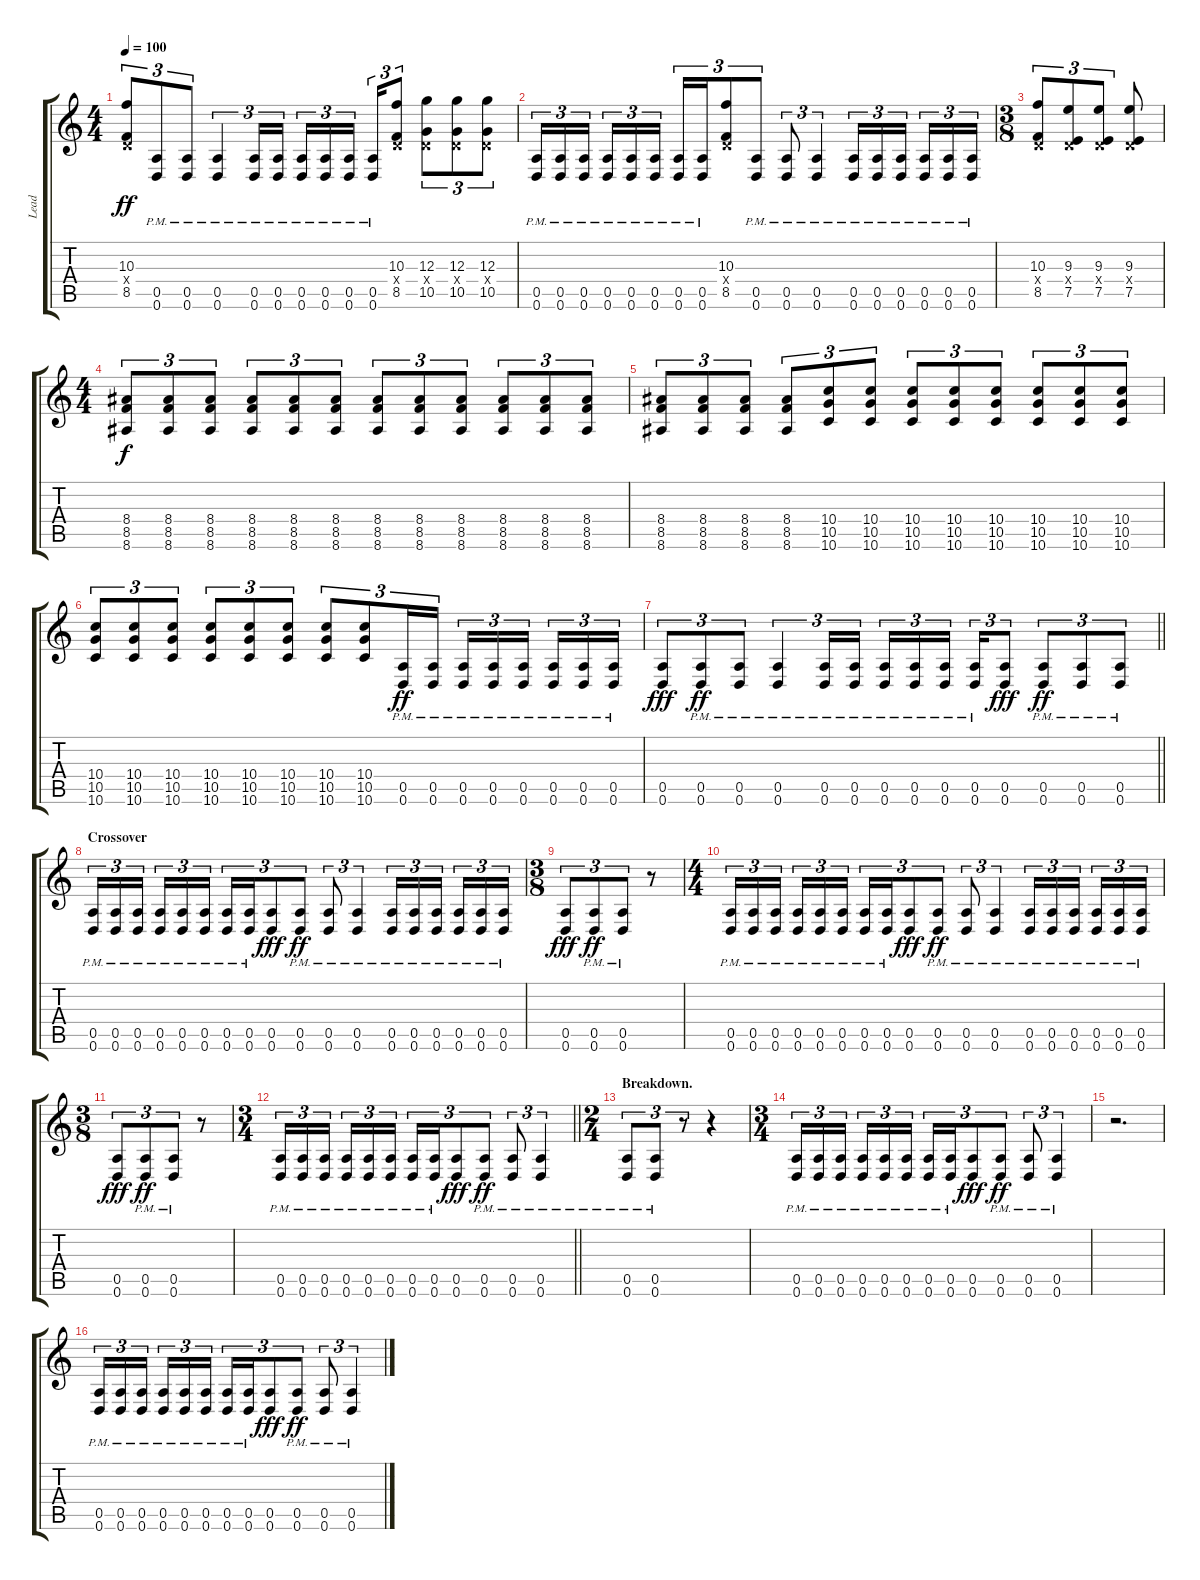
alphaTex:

\track ("Lead" "Lead") {instrument distortionguitar}
\staff {score tabs}
\tuning (E4 B3 G3 D3 A2 D2) {hide}
\ts (4 4)
\tempo 100
\clef g2
\ks c
(10.3 0.4{x} 8.5).8{tu (3 2) dy ff} (0.5{pm} 0.6{pm}).8{tu (3 2)} (0.5{pm} 0.6{pm}).8{tu (3 2)} (0.5{pm} 0.6{pm}).4{tu (3 2)} (0.5{pm} 0.6{pm}).16{tu (3 2)} (0.5{pm} 0.6{pm}).16{tu (3 2)} (0.5{pm} 0.6{pm}).16{tu (3 2)} (0.5{pm} 0.6{pm}).16{tu (3 2)} (0.5{pm} 0.6{pm}).16{tu (3 2) beam splitsecondary} (0.5{pm} 0.6{pm}).16{tu (3 2)} (10.3 0.4{x} 8.5).8{tu (3 2)} (12.3 0.4{x} 10.5).8{tu (3 2)} (12.3 0.4{x} 10.5).8{tu (3 2)} (12.3 0.4{x} 10.5).8{tu (3 2)} |
(0.5{pm} 0.6{pm}).16{tu (3 2)} (0.5{pm} 0.6{pm}).16{tu (3 2)} (0.5{pm} 0.6{pm}).16{tu (3 2) beam splitsecondary} (0.5{pm} 0.6{pm}).16{tu (3 2)} (0.5{pm} 0.6{pm}).16{tu (3 2)} (0.5{pm} 0.6{pm}).16{tu (3 2)} (0.5{pm} 0.6{pm}).16{tu (3 2)} (0.5{pm} 0.6{pm}).16{tu (3 2)} (10.3 0.4{x} 8.5).8{tu (3 2)} (0.5{pm} 0.6{pm}).8{tu (3 2)} (0.5{pm} 0.6{pm}).8{tu (3 2)} (0.5{pm} 0.6{pm}).4{tu (3 2)} (0.5{pm} 0.6{pm}).16{tu (3 2)} (0.5{pm} 0.6{pm}).16{tu (3 2)} (0.5{pm} 0.6{pm}).16{tu (3 2) beam splitsecondary} (0.5{pm} 0.6{pm}).16{tu (3 2)} (0.5{pm} 0.6{pm}).16{tu (3 2)} (0.5{pm} 0.6{pm}).16{tu (3 2)} |
\ts (3 8)
(10.3 0.4{x} 8.5).8{tu (3 2)} (9.3 0.4{x} 7.5).8{tu (3 2)} (9.3 0.4{x} 7.5).8{tu (3 2)} (9.3 0.4{x} 7.5).8 |
\ts (4 4)
(8.4 8.5 8.6).8{tu (3 2) dy f} (8.4 8.5 8.6).8{tu (3 2)} (8.4 8.5 8.6).8{tu (3 2)} (8.4 8.5 8.6).8{tu (3 2)} (8.4 8.5 8.6).8{tu (3 2)} (8.4 8.5 8.6).8{tu (3 2)} (8.4 8.5 8.6).8{tu (3 2)} (8.4 8.5 8.6).8{tu (3 2)} (8.4 8.5 8.6).8{tu (3 2)} (8.4 8.5 8.6).8{tu (3 2)} (8.4 8.5 8.6).8{tu (3 2)} (8.4 8.5 8.6).8{tu (3 2)} |
(8.4 8.5 8.6).8{tu (3 2)} (8.4 8.5 8.6).8{tu (3 2)} (8.4 8.5 8.6).8{tu (3 2)} (8.4 8.5 8.6).8{tu (3 2)} (10.4 10.5 10.6).8{tu (3 2)} (10.4 10.5 10.6).8{tu (3 2)} (10.4 10.5 10.6).8{tu (3 2)} (10.4 10.5 10.6).8{tu (3 2)} (10.4 10.5 10.6).8{tu (3 2)} (10.4 10.5 10.6).8{tu (3 2)} (10.4 10.5 10.6).8{tu (3 2)} (10.4 10.5 10.6).8{tu (3 2)} |
(10.4 10.5 10.6).8{tu (3 2)} (10.4 10.5 10.6).8{tu (3 2)} (10.4 10.5 10.6).8{tu (3 2)} (10.4 10.5 10.6).8{tu (3 2)} (10.4 10.5 10.6).8{tu (3 2)} (10.4 10.5 10.6).8{tu (3 2)} (10.4 10.5 10.6).8{tu (3 2)} (10.4 10.5 10.6).8{tu (3 2)} (0.5{pm} 0.6{pm}).16{tu (3 2) dy ff} (0.5{pm} 0.6{pm}).16{tu (3 2)} (0.5{pm} 0.6{pm}).16{tu (3 2)} (0.5{pm} 0.6{pm}).16{tu (3 2)} (0.5{pm} 0.6{pm}).16{tu (3 2) beam splitsecondary} (0.5{pm} 0.6{pm}).16{tu (3 2)} (0.5{pm} 0.6{pm}).16{tu (3 2)} (0.5{pm} 0.6{pm}).16{tu (3 2)} |
\barLineRight lightlight
(0.5 0.6).8{tu (3 2) dy fff} (0.5{pm} 0.6{pm}).8{tu (3 2) dy ff} (0.5{pm} 0.6{pm}).8{tu (3 2)} (0.5{pm} 0.6{pm}).4{tu (3 2)} (0.5{pm} 0.6{pm}).16{tu (3 2)} (0.5{pm} 0.6{pm}).16{tu (3 2)} (0.5{pm} 0.6{pm}).16{tu (3 2)} (0.5{pm} 0.6{pm}).16{tu (3 2)} (0.5{pm} 0.6{pm}).16{tu (3 2) beam splitsecondary} (0.5{pm} 0.6{pm}).16{tu (3 2)} (0.5 0.6).8{tu (3 2) dy fff} (0.5{pm} 0.6{pm}).8{tu (3 2) dy ff} (0.5{pm} 0.6{pm}).8{tu (3 2)} (0.5{pm} 0.6{pm}).8{tu (3 2)} |
\section ("" "Crossover")
(0.5{pm} 0.6{pm}).16{tu (3 2)} (0.5{pm} 0.6{pm}).16{tu (3 2)} (0.5{pm} 0.6{pm}).16{tu (3 2) beam splitsecondary} (0.5{pm} 0.6{pm}).16{tu (3 2)} (0.5{pm} 0.6{pm}).16{tu (3 2)} (0.5{pm} 0.6{pm}).16{tu (3 2)} (0.5{pm} 0.6{pm}).16{tu (3 2)} (0.5{pm} 0.6{pm}).16{tu (3 2)} (0.5 0.6).8{tu (3 2) dy fff} (0.5{pm} 0.6{pm}).8{tu (3 2) dy ff} (0.5{pm} 0.6{pm}).8{tu (3 2)} (0.5{pm} 0.6{pm}).4{tu (3 2)} (0.5{pm} 0.6{pm}).16{tu (3 2)} (0.5{pm} 0.6{pm}).16{tu (3 2)} (0.5{pm} 0.6{pm}).16{tu (3 2) beam splitsecondary} (0.5{pm} 0.6{pm}).16{tu (3 2)} (0.5{pm} 0.6{pm}).16{tu (3 2)} (0.5{pm} 0.6{pm}).16{tu (3 2)} |
\ts (3 8)
(0.5 0.6).8{tu (3 2) dy fff} (0.5{pm} 0.6{pm}).8{tu (3 2) dy ff} (0.5{pm} 0.6{pm}).8{tu (3 2)} r.8 |
\ts (4 4)
(0.5{pm} 0.6{pm}).16{tu (3 2)} (0.5{pm} 0.6{pm}).16{tu (3 2)} (0.5{pm} 0.6{pm}).16{tu (3 2) beam splitsecondary} (0.5{pm} 0.6{pm}).16{tu (3 2)} (0.5{pm} 0.6{pm}).16{tu (3 2)} (0.5{pm} 0.6{pm}).16{tu (3 2)} (0.5{pm} 0.6{pm}).16{tu (3 2)} (0.5{pm} 0.6{pm}).16{tu (3 2)} (0.5 0.6).8{tu (3 2) dy fff} (0.5{pm} 0.6{pm}).8{tu (3 2) dy ff} (0.5{pm} 0.6{pm}).8{tu (3 2)} (0.5{pm} 0.6{pm}).4{tu (3 2)} (0.5{pm} 0.6{pm}).16{tu (3 2)} (0.5{pm} 0.6{pm}).16{tu (3 2)} (0.5{pm} 0.6{pm}).16{tu (3 2) beam splitsecondary} (0.5{pm} 0.6{pm}).16{tu (3 2)} (0.5{pm} 0.6{pm}).16{tu (3 2)} (0.5{pm} 0.6{pm}).16{tu (3 2)} |
\ts (3 8)
(0.5 0.6).8{tu (3 2) dy fff} (0.5{pm} 0.6{pm}).8{tu (3 2) dy ff} (0.5{pm} 0.6{pm}).8{tu (3 2)} r.8 |
\ts (3 4)
\barLineRight lightlight
(0.5{pm} 0.6{pm}).16{tu (3 2)} (0.5{pm} 0.6{pm}).16{tu (3 2)} (0.5{pm} 0.6{pm}).16{tu (3 2) beam splitsecondary} (0.5{pm} 0.6{pm}).16{tu (3 2)} (0.5{pm} 0.6{pm}).16{tu (3 2)} (0.5{pm} 0.6{pm}).16{tu (3 2)} (0.5{pm} 0.6{pm}).16{tu (3 2)} (0.5{pm} 0.6{pm}).16{tu (3 2)} (0.5 0.6).8{tu (3 2) dy fff} (0.5{pm} 0.6{pm}).8{tu (3 2) dy ff} (0.5{pm} 0.6{pm}).8{tu (3 2)} (0.5{pm} 0.6{pm}).4{tu (3 2)} |
\ts (2 4)
\section ("" "Breakdown.")
(0.5{pm} 0.6{pm}).8{tu (3 2)} (0.5{pm} 0.6{pm}).8{tu (3 2)} r.8{tu (3 2)} r.4 |
\ts (3 4)
(0.5{pm} 0.6{pm}).16{tu (3 2)} (0.5{pm} 0.6{pm}).16{tu (3 2)} (0.5{pm} 0.6{pm}).16{tu (3 2) beam splitsecondary} (0.5{pm} 0.6{pm}).16{tu (3 2)} (0.5{pm} 0.6{pm}).16{tu (3 2)} (0.5{pm} 0.6{pm}).16{tu (3 2)} (0.5{pm} 0.6{pm}).16{tu (3 2)} (0.5{pm} 0.6{pm}).16{tu (3 2)} (0.5 0.6).8{tu (3 2) dy fff} (0.5{pm} 0.6{pm}).8{tu (3 2) dy ff} (0.5{pm} 0.6{pm}).8{tu (3 2)} (0.5{pm} 0.6{pm}).4{tu (3 2)} |
r.2{d} |
(0.5{pm} 0.6{pm}).16{tu (3 2)} (0.5{pm} 0.6{pm}).16{tu (3 2)} (0.5{pm} 0.6{pm}).16{tu (3 2) beam splitsecondary} (0.5{pm} 0.6{pm}).16{tu (3 2)} (0.5{pm} 0.6{pm}).16{tu (3 2)} (0.5{pm} 0.6{pm}).16{tu (3 2)} (0.5{pm} 0.6{pm}).16{tu (3 2)} (0.5{pm} 0.6{pm}).16{tu (3 2)} (0.5 0.6).8{tu (3 2) dy fff} (0.5{pm} 0.6{pm}).8{tu (3 2) dy ff} (0.5{pm} 0.6{pm}).8{tu (3 2)} (0.5{pm} 0.6{pm}).4{tu (3 2)}
